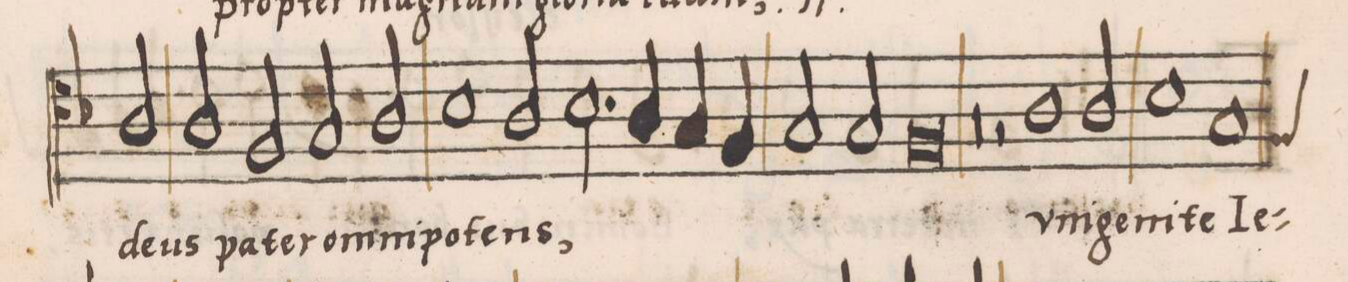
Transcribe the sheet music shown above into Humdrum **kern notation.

**kern	**text
*I"TENOR	*
*clefC4	*
*k[b-]	*
*met(C|)	*
*M2/1	*
1r	.
=32	=32
0r	.
=33	=33
0r	.
=34	=34
2r	.
2A/	de-
2A/	-us
2F/	pa-
=35	=35
2G/	-ter
2A/	om-
1B-	-ni-
=36	=36
2A/	-po-
2.B-\	-tens,
4A/	.
4G/	.
4F/	.
=37	=37
2G/	.
2G/	.
0F	.
=38	=38
1r	.
=39	=39
1r	.
2r	.
1A	v-
=40	=40
2A/	-ni-
1B-	-ge-
=41	=41
*custos:F	*
1G	-ni-
*-	*-
